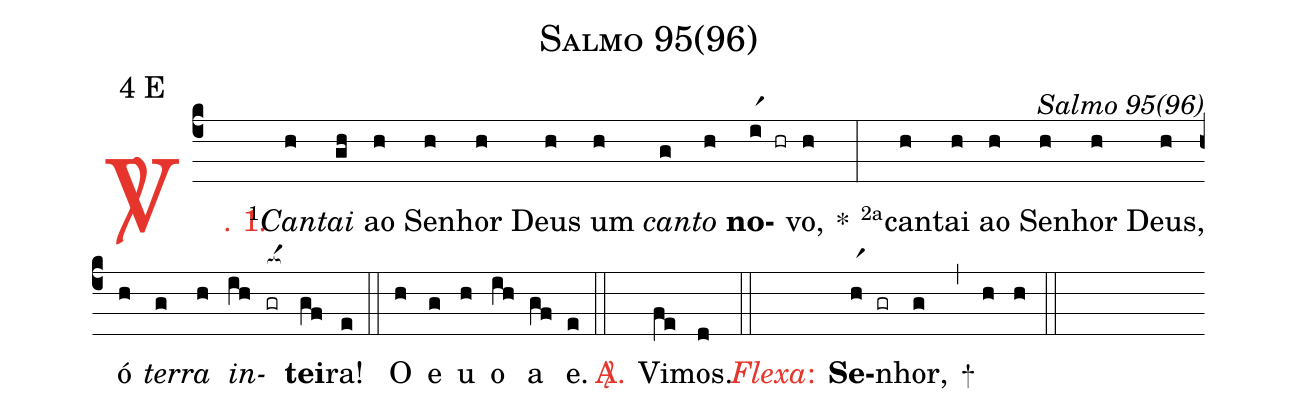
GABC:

name: Salmo 95(96);
mode: 4;
mode-differentia: E;
commentary: Salmo 95(96);
%%
(c4)

<c><sp>V/</sp>. 1.</c>() <v>\VSup{1}</v><i>Can</i>(h)<i>tai</i>(gh) ao(h) Se(h)nhor(h) Deus(h) um(h) <i>can</i>(g)<i>to</i>(h) <b>no</b>(ir1 hr)vo,(h) *(:) <v>\VSup{2a}</v>can(h)tai(h) ao(h) Se(h)nhor(h) Deus,(h) ó(h) <i>ter</i>(g)<i>ra</i>(h) <i>in</i>(ih)<nlba>(gr[ocba:1{])<b>tei</b></nlba>(gf[ocba:0}])ra!(e)

(::)

<eu>O(h) e(g) u(h) o(ih) a(gf) e.</eu>(e)

(::)

<nlba><c><sp>A/</sp>.</c>() Vi</nlba>(fe)mos.(d)

(::)

<nlba><c><i>Flexa</i>:</c>() <b>Se</b></nlba>(hr1 gr)nhor,(g) +(,) (h) (h)

(::)
